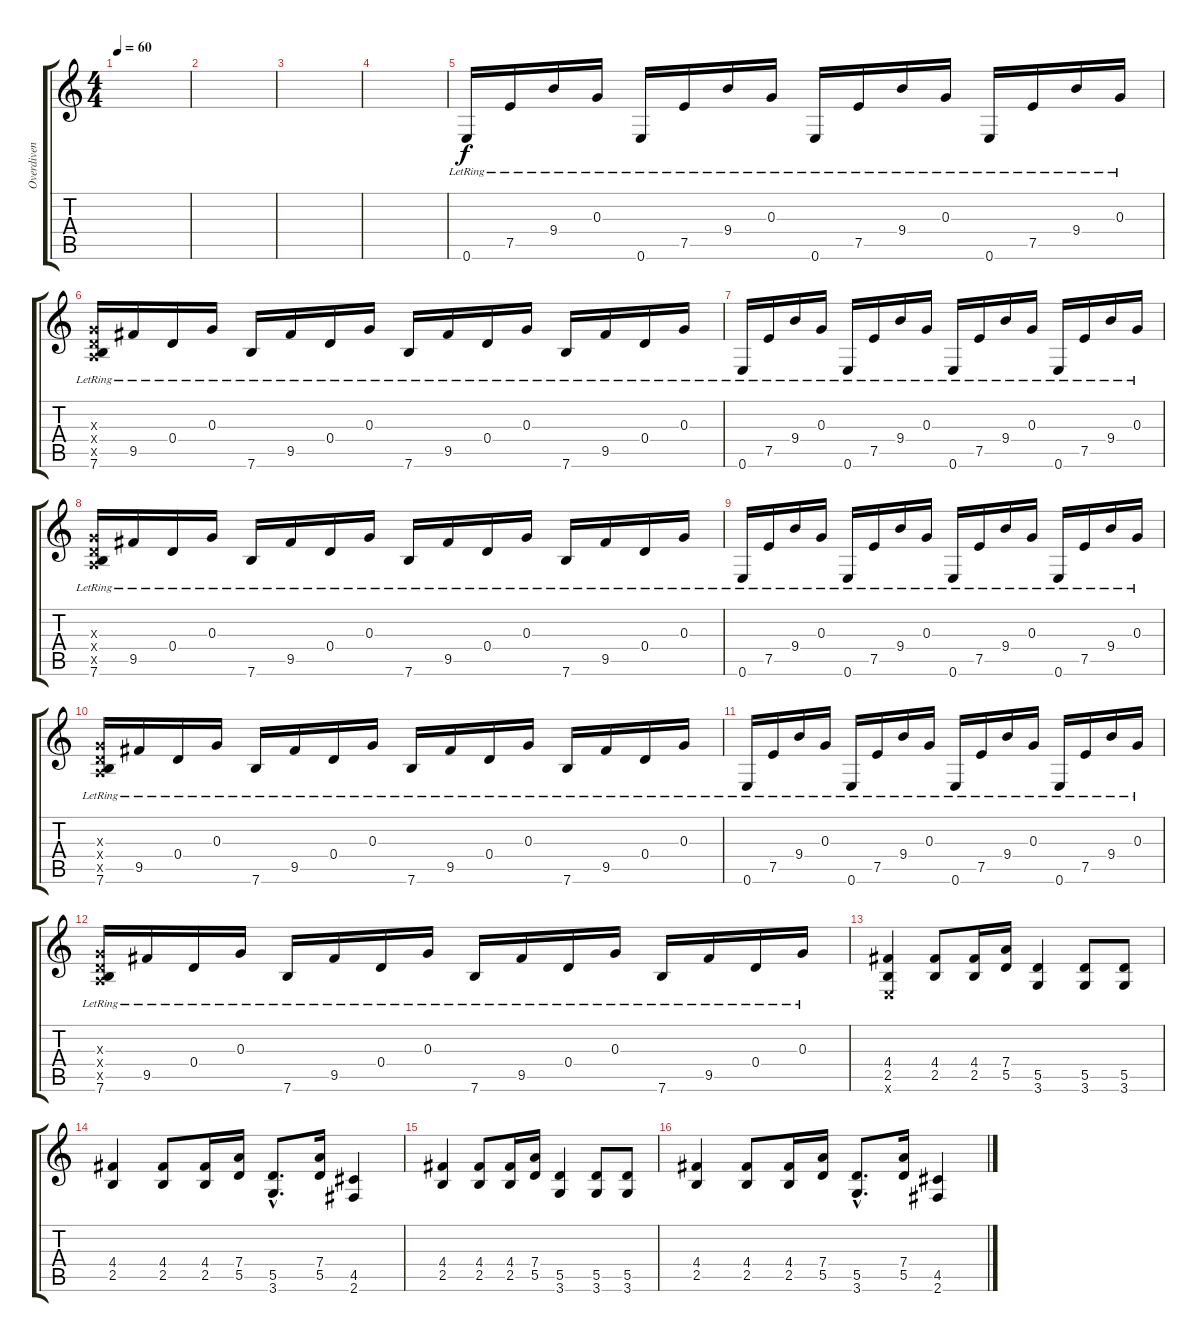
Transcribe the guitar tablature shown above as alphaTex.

\track ("Overdiven Guitar 2" "Overdiven ") {instrument overdrivenguitar}
\staff {score tabs}
\tuning (E4 B3 G3 D3 A2 E2) {hide}
\ts (4 4)
\tempo 60
\clef g2
\ks c
|
|
|
|
0.6{lr}.16 7.5{lr}.16 9.4{lr}.16 0.3{lr}.16 0.6{lr}.16 7.5{lr}.16 9.4{lr}.16 0.3{lr}.16 0.6{lr}.16 7.5{lr}.16 9.4{lr}.16 0.3{lr}.16 0.6{lr}.16 7.5{lr}.16 9.4{lr}.16 0.3{lr}.16 |
(0.3{x} 0.4{x} 0.5{x} 7.6{lr}).16 9.5{lr}.16 0.4{lr}.16 0.3{lr}.16 7.6{lr}.16 9.5{lr}.16 0.4{lr}.16 0.3{lr}.16 7.6{lr}.16 9.5{lr}.16 0.4{lr}.16 0.3{lr}.16 7.6{lr}.16 9.5{lr}.16 0.4{lr}.16 0.3{lr}.16 |
0.6{lr}.16 7.5{lr}.16 9.4{lr}.16 0.3{lr}.16 0.6{lr}.16 7.5{lr}.16 9.4{lr}.16 0.3{lr}.16 0.6{lr}.16 7.5{lr}.16 9.4{lr}.16 0.3{lr}.16 0.6{lr}.16 7.5{lr}.16 9.4{lr}.16 0.3{lr}.16 |
(0.3{x} 0.4{x} 0.5{x} 7.6{lr}).16 9.5{lr}.16 0.4{lr}.16 0.3{lr}.16 7.6{lr}.16 9.5{lr}.16 0.4{lr}.16 0.3{lr}.16 7.6{lr}.16 9.5{lr}.16 0.4{lr}.16 0.3{lr}.16 7.6{lr}.16 9.5{lr}.16 0.4{lr}.16 0.3{lr}.16 |
0.6{lr}.16 7.5{lr}.16 9.4{lr}.16 0.3{lr}.16 0.6{lr}.16 7.5{lr}.16 9.4{lr}.16 0.3{lr}.16 0.6{lr}.16 7.5{lr}.16 9.4{lr}.16 0.3{lr}.16 0.6{lr}.16 7.5{lr}.16 9.4{lr}.16 0.3{lr}.16 |
(0.3{x} 0.4{x} 0.5{x} 7.6{lr}).16 9.5{lr}.16 0.4{lr}.16 0.3{lr}.16 7.6{lr}.16 9.5{lr}.16 0.4{lr}.16 0.3{lr}.16 7.6{lr}.16 9.5{lr}.16 0.4{lr}.16 0.3{lr}.16 7.6{lr}.16 9.5{lr}.16 0.4{lr}.16 0.3{lr}.16 |
0.6{lr}.16 7.5{lr}.16 9.4{lr}.16 0.3{lr}.16 0.6{lr}.16 7.5{lr}.16 9.4{lr}.16 0.3{lr}.16 0.6{lr}.16 7.5{lr}.16 9.4{lr}.16 0.3{lr}.16 0.6{lr}.16 7.5{lr}.16 9.4{lr}.16 0.3{lr}.16 |
(0.3{x} 0.4{x} 0.5{x} 7.6{lr}).16 9.5{lr}.16 0.4{lr}.16 0.3{lr}.16 7.6{lr}.16 9.5{lr}.16 0.4{lr}.16 0.3{lr}.16 7.6{lr}.16 9.5{lr}.16 0.4{lr}.16 0.3{lr}.16 7.6{lr}.16 9.5{lr}.16 0.4{lr}.16 0.3{lr}.16 |
(4.4 2.5 0.6{x}).4 (4.4 2.5).8 (4.4 2.5).16 (7.4 5.5).16 (5.5 3.6).4 (5.5 3.6).8 (5.5 3.6).8 |
(4.4 2.5).4 (4.4 2.5).8 (4.4 2.5).16 (7.4 5.5).16 (5.5{hac} 3.6{hac}).8{d} (7.4 5.5).16 (4.5 2.6).4 |
(4.4 2.5).4 (4.4 2.5).8 (4.4 2.5).16 (7.4 5.5).16 (5.5 3.6).4 (5.5 3.6).8 (5.5 3.6).8 |
(4.4 2.5).4 (4.4 2.5).8 (4.4 2.5).16 (7.4 5.5).16 (5.5{hac} 3.6{hac}).8{d} (7.4 5.5).16 (4.5 2.6).4
